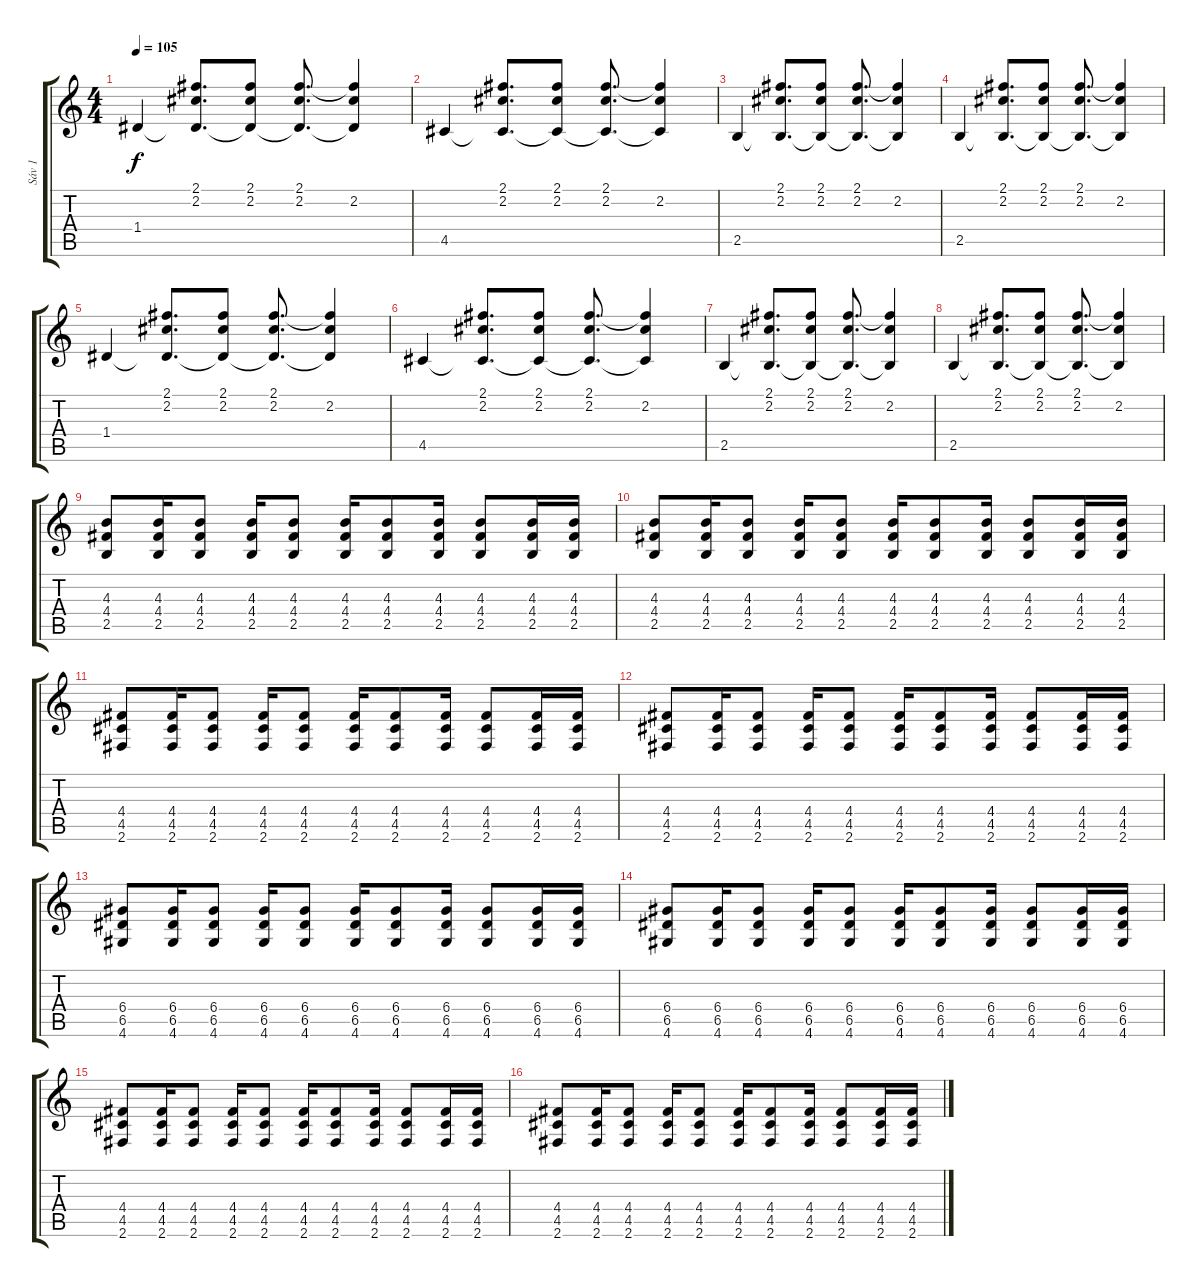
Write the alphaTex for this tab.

\track ("Sáv 1" "Sáv 1") {instrument electricguitarjazz}
\staff {score tabs}
\tuning (E4 B3 G3 D3 A2 E2) {hide}
\ts (4 4)
\tempo 105
\clef g2
\ks c
1.4.4{dy f} (2.1 2.2 1.4{t}).8{d} (2.1 2.2 1.4{t}).8 (2.1 2.2 1.4{t}).8{d} (2.1{t} 2.2 1.4{t}).4 |
4.5.4 (2.1 2.2 4.5{t}).8{d} (2.1 2.2 4.5{t}).8 (2.1 2.2 4.5{t}).8{d} (2.1{t} 2.2 4.5{t}).4 |
2.5.4 (2.1 2.2 2.5{t}).8{d} (2.1 2.2 2.5{t}).8 (2.1 2.2 2.5{t}).8{d} (2.1{t} 2.2 2.5{t}).4 |
2.5.4 (2.1 2.2 2.5{t}).8{d} (2.1 2.2 2.5{t}).8 (2.1 2.2 2.5{t}).8{d} (2.1{t} 2.2 2.5{t}).4 |
1.4.4 (2.1 2.2 1.4{t}).8{d} (2.1 2.2 1.4{t}).8 (2.1 2.2 1.4{t}).8{d} (2.1{t} 2.2 1.4{t}).4 |
4.5.4 (2.1 2.2 4.5{t}).8{d} (2.1 2.2 4.5{t}).8 (2.1 2.2 4.5{t}).8{d} (2.1{t} 2.2 4.5{t}).4 |
2.5.4 (2.1 2.2 2.5{t}).8{d} (2.1 2.2 2.5{t}).8 (2.1 2.2 2.5{t}).8{d} (2.1{t} 2.2 2.5{t}).4 |
2.5.4 (2.1 2.2 2.5{t}).8{d} (2.1 2.2 2.5{t}).8 (2.1 2.2 2.5{t}).8{d} (2.1{t} 2.2 2.5{t}).4 |
(4.3 4.4 2.5).8{instrument acousticguitarsteel} (4.3 4.4 2.5).16 (4.3 4.4 2.5).8 (4.3 4.4 2.5).16 (4.3 4.4 2.5).8 (4.3 4.4 2.5).16 (4.3 4.4 2.5).8 (4.3 4.4 2.5).16 (4.3 4.4 2.5).8 (4.3 4.4 2.5).16 (4.3 4.4 2.5).16 |
(4.3 4.4 2.5).8 (4.3 4.4 2.5).16 (4.3 4.4 2.5).8 (4.3 4.4 2.5).16 (4.3 4.4 2.5).8 (4.3 4.4 2.5).16 (4.3 4.4 2.5).8 (4.3 4.4 2.5).16 (4.3 4.4 2.5).8 (4.3 4.4 2.5).16 (4.3 4.4 2.5).16 |
(4.4 4.5 2.6).8 (4.4 4.5 2.6).16 (4.4 4.5 2.6).8 (4.4 4.5 2.6).16 (4.4 4.5 2.6).8 (4.4 4.5 2.6).16 (4.4 4.5 2.6).8 (4.4 4.5 2.6).16 (4.4 4.5 2.6).8 (4.4 4.5 2.6).16 (4.4 4.5 2.6).16 |
(4.4 4.5 2.6).8 (4.4 4.5 2.6).16 (4.4 4.5 2.6).8 (4.4 4.5 2.6).16 (4.4 4.5 2.6).8 (4.4 4.5 2.6).16 (4.4 4.5 2.6).8 (4.4 4.5 2.6).16 (4.4 4.5 2.6).8 (4.4 4.5 2.6).16 (4.4 4.5 2.6).16 |
(6.4 6.5 4.6).8 (6.4 6.5 4.6).16 (6.4 6.5 4.6).8 (6.4 6.5 4.6).16 (6.4 6.5 4.6).8 (6.4 6.5 4.6).16 (6.4 6.5 4.6).8 (6.4 6.5 4.6).16 (6.4 6.5 4.6).8 (6.4 6.5 4.6).16 (6.4 6.5 4.6).16 |
(6.4 6.5 4.6).8 (6.4 6.5 4.6).16 (6.4 6.5 4.6).8 (6.4 6.5 4.6).16 (6.4 6.5 4.6).8 (6.4 6.5 4.6).16 (6.4 6.5 4.6).8 (6.4 6.5 4.6).16 (6.4 6.5 4.6).8 (6.4 6.5 4.6).16 (6.4 6.5 4.6).16 |
(4.4 4.5 2.6).8 (4.4 4.5 2.6).16 (4.4 4.5 2.6).8 (4.4 4.5 2.6).16 (4.4 4.5 2.6).8 (4.4 4.5 2.6).16 (4.4 4.5 2.6).8 (4.4 4.5 2.6).16 (4.4 4.5 2.6).8 (4.4 4.5 2.6).16 (4.4 4.5 2.6).16 |
(4.4 4.5 2.6).8 (4.4 4.5 2.6).16 (4.4 4.5 2.6).8 (4.4 4.5 2.6).16 (4.4 4.5 2.6).8 (4.4 4.5 2.6).16 (4.4 4.5 2.6).8 (4.4 4.5 2.6).16 (4.4 4.5 2.6).8 (4.4 4.5 2.6).16 (4.4 4.5 2.6).16
